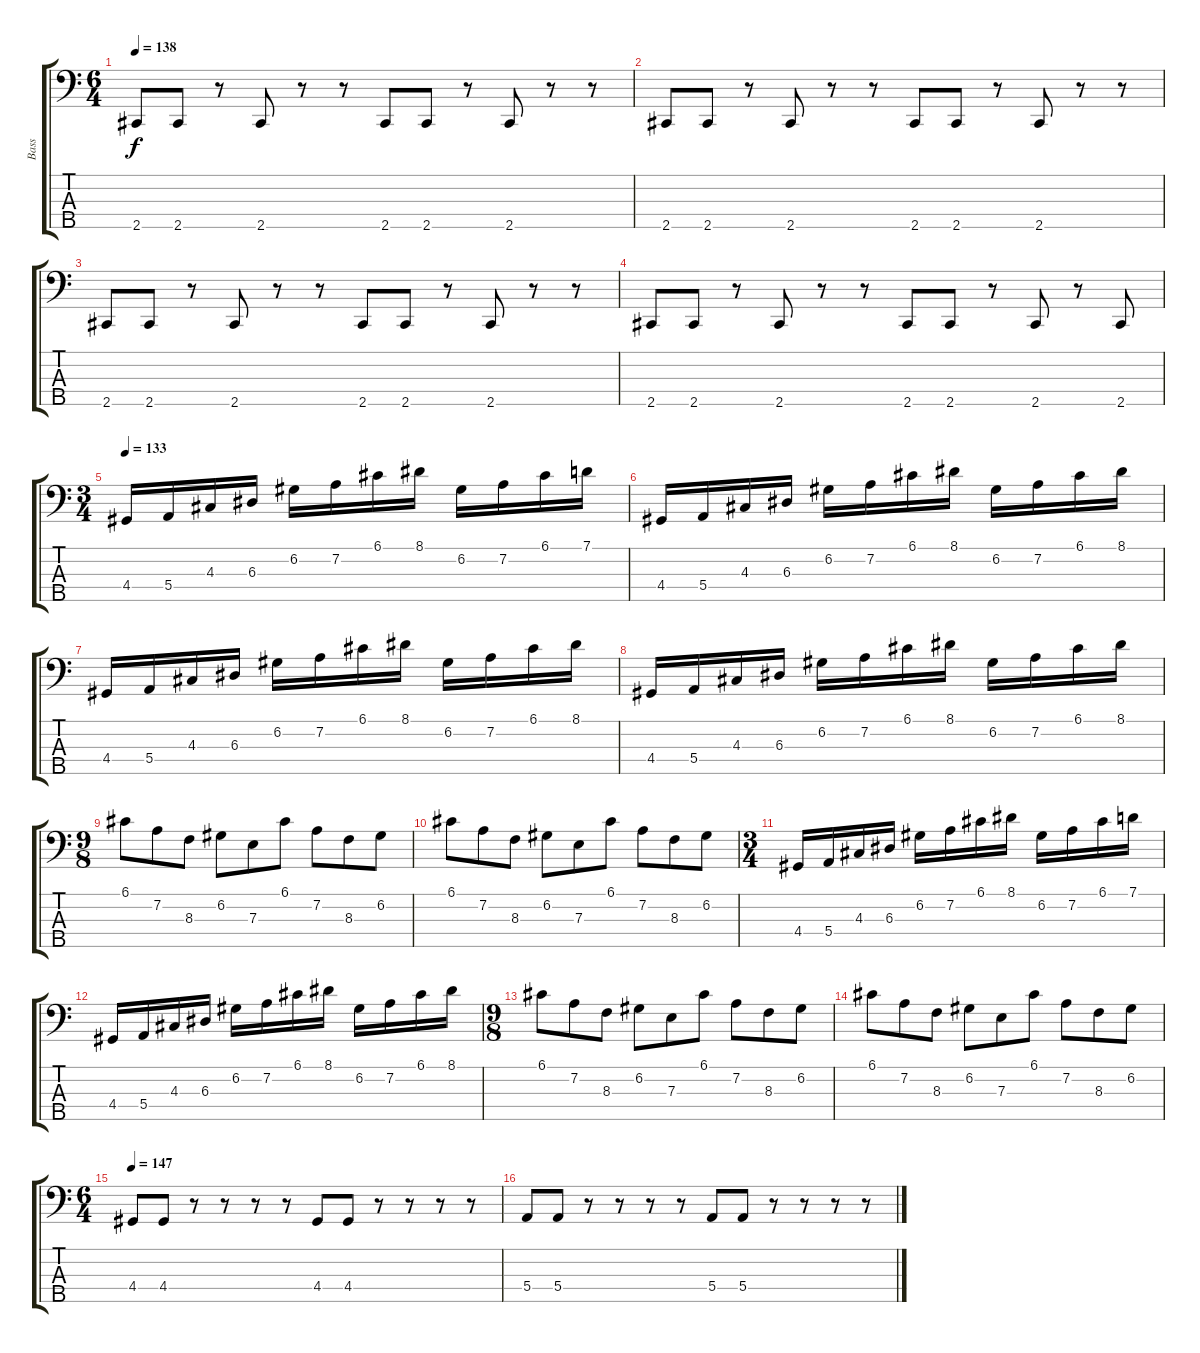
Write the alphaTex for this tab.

\track ("Bass" "Bass") {instrument electricbassfinger}
\staff {score tabs}
\tuning (G2 D2 A1 E1 B0) {hide}
\ts (6 4)
\tempo 138
\clef f4
\ks c
2.5.8{dy f} 2.5.8 r.8 2.5.8 r.8 r.8 2.5.8 2.5.8 r.8 2.5.8 r.8 r.8 |
2.5.8 2.5.8 r.8 2.5.8 r.8 r.8 2.5.8 2.5.8 r.8 2.5.8 r.8 r.8 |
2.5.8 2.5.8 r.8 2.5.8 r.8 r.8 2.5.8 2.5.8 r.8 2.5.8 r.8 r.8 |
2.5.8 2.5.8 r.8 2.5.8 r.8 r.8 2.5.8 2.5.8 r.8 2.5.8 r.8 2.5.8 |
\ts (3 4)
\tempo 133
4.4.16 5.4.16 4.3.16 6.3.16 6.2.16 7.2.16 6.1.16 8.1.16 6.2.16 7.2.16 6.1.16 7.1.16 |
4.4.16 5.4.16 4.3.16 6.3.16 6.2.16 7.2.16 6.1.16 8.1.16 6.2.16 7.2.16 6.1.16 8.1.16 |
4.4.16 5.4.16 4.3.16 6.3.16 6.2.16 7.2.16 6.1.16 8.1.16 6.2.16 7.2.16 6.1.16 8.1.16 |
4.4.16 5.4.16 4.3.16 6.3.16 6.2.16 7.2.16 6.1.16 8.1.16 6.2.16 7.2.16 6.1.16 8.1.16 |
\ts (9 8)
6.1.8 7.2.8 8.3.8 6.2.8 7.3.8 6.1.8 7.2.8 8.3.8 6.2.8 |
6.1.8 7.2.8 8.3.8 6.2.8 7.3.8 6.1.8 7.2.8 8.3.8 6.2.8 |
\ts (3 4)
4.4.16 5.4.16 4.3.16 6.3.16 6.2.16 7.2.16 6.1.16 8.1.16 6.2.16 7.2.16 6.1.16 7.1.16 |
4.4.16 5.4.16 4.3.16 6.3.16 6.2.16 7.2.16 6.1.16 8.1.16 6.2.16 7.2.16 6.1.16 8.1.16 |
\ts (9 8)
6.1.8 7.2.8 8.3.8 6.2.8 7.3.8 6.1.8 7.2.8 8.3.8 6.2.8 |
6.1.8 7.2.8 8.3.8 6.2.8 7.3.8 6.1.8 7.2.8 8.3.8 6.2.8 |
\ts (6 4)
\tempo 147
4.4.8 4.4.8 r.8 r.8 r.8 r.8 4.4.8 4.4.8 r.8 r.8 r.8 r.8 |
5.4.8 5.4.8 r.8 r.8 r.8 r.8 5.4.8 5.4.8 r.8 r.8 r.8 r.8
